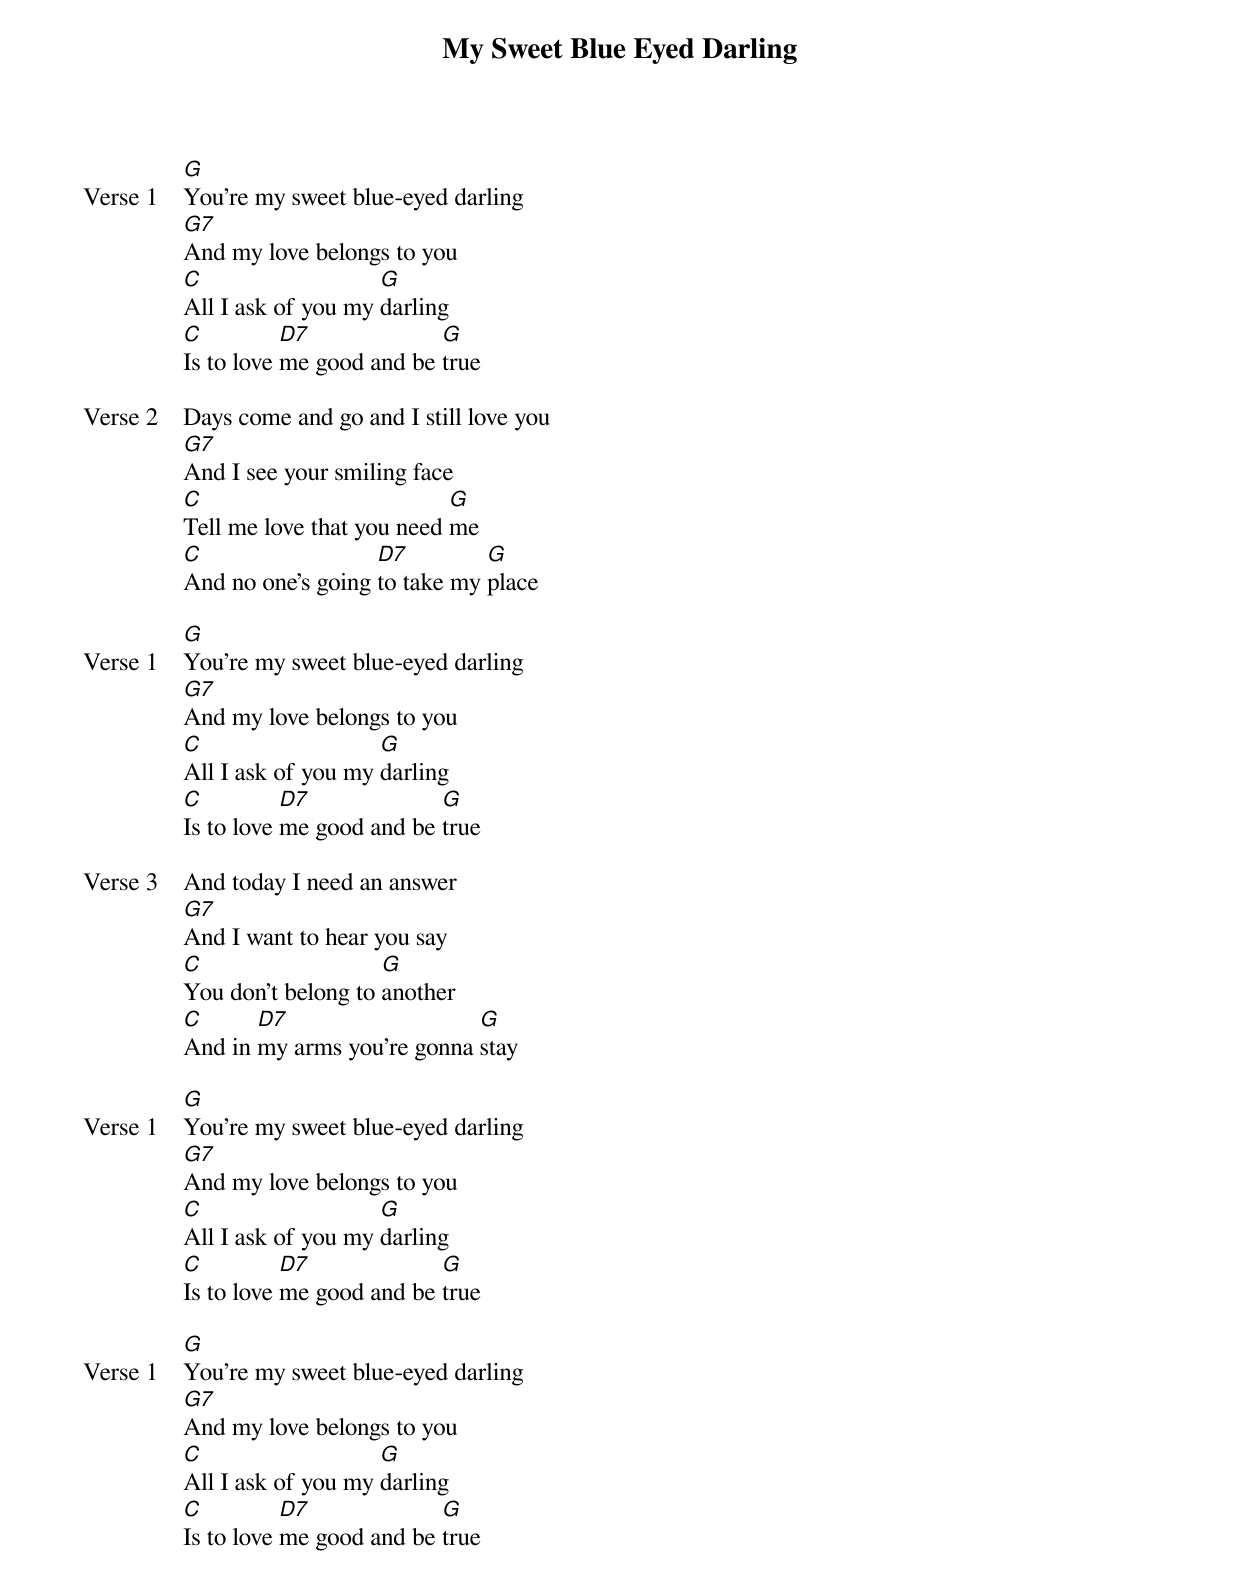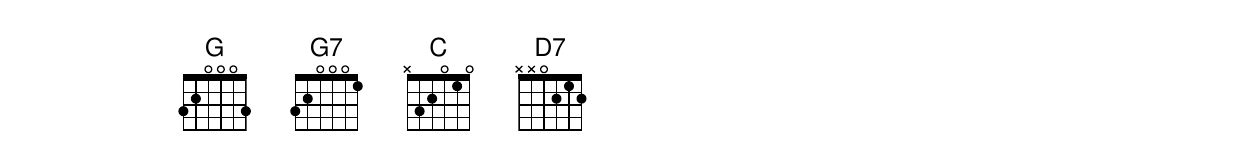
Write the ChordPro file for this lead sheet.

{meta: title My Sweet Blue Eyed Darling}
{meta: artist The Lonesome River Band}
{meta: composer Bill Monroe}

{start_of_verse: Verse 1}
[G]You're my sweet blue-eyed darling
[G7]And my love belongs to you
[C]All I ask of you my [G]darling
[C]Is to love [D7]me good and be [G]true
{end_of_verse}

{start_of_verse: Verse 2}
Days come and go and I still love you
[G7]And I see your smiling face
[C]Tell me love that you need [G]me
[C]And no one's going [D7]to take my [G]place
{end_of_verse}

{start_of_verse: Verse 1}
[G]You're my sweet blue-eyed darling
[G7]And my love belongs to you
[C]All I ask of you my [G]darling
[C]Is to love [D7]me good and be [G]true
{end_of_verse}

{start_of_verse: Verse 3}
And today I need an answer
[G7]And I want to hear you say
[C]You don't belong to [G]another
[C]And in [D7]my arms you're gonna [G]stay
{end_of_verse}

{start_of_verse: Verse 1}
[G]You're my sweet blue-eyed darling
[G7]And my love belongs to you
[C]All I ask of you my [G]darling
[C]Is to love [D7]me good and be [G]true
{end_of_verse}

{start_of_verse: Verse 1}
[G]You're my sweet blue-eyed darling
[G7]And my love belongs to you
[C]All I ask of you my [G]darling
[C]Is to love [D7]me good and be [G]true
{end_of_verse}
